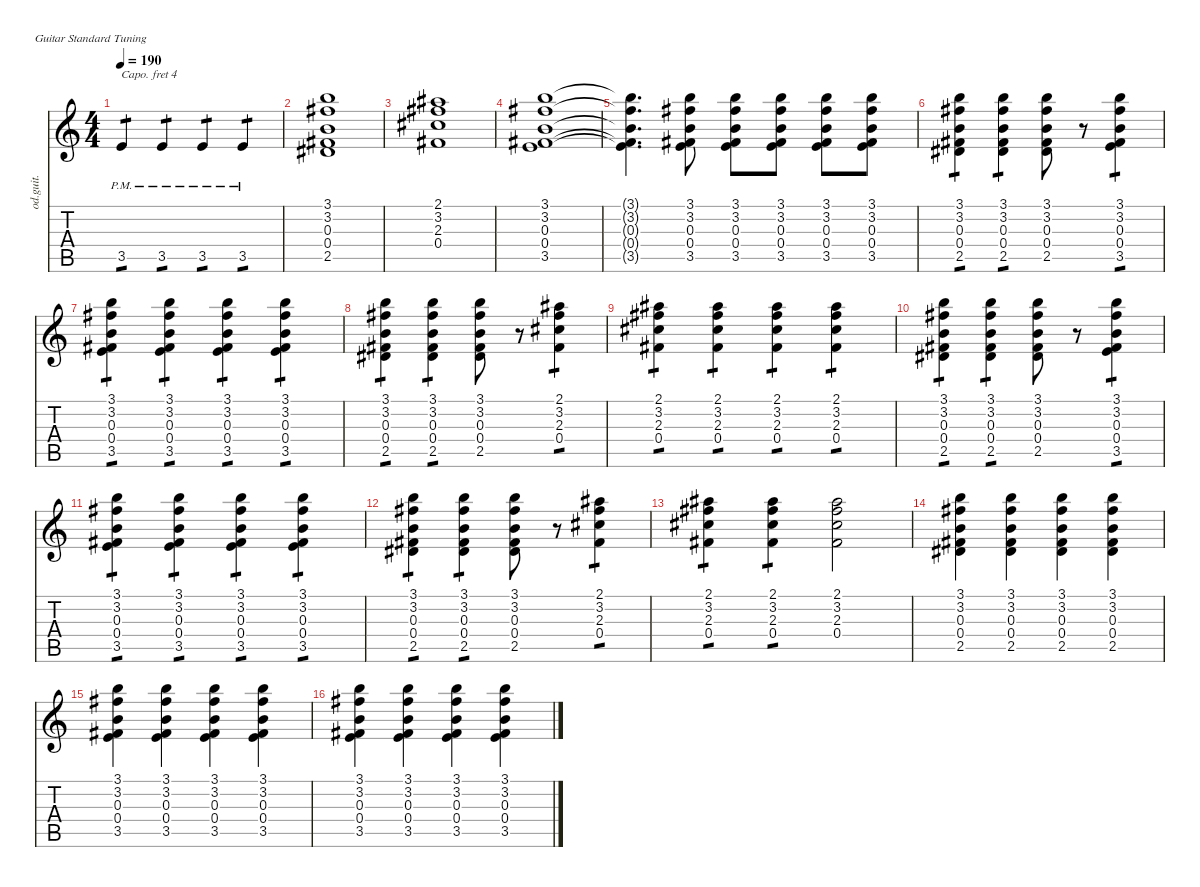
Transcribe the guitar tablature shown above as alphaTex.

\defaultSystemsLayout 4
\hideDynamics
\bracketExtendMode nobrackets
\track ("Left Guitar" "od.guit.") {instrument overdrivenguitar}
\staff {score tabs}
\capo 4
\tuning (E4 B3 G3 D3 A2 E2)
\ts (4 4)
\tempo 190
\clef g2
\ks c
3.5{pm}.4{tp 1 dy p} 3.5{pm}.4{tp 1} 3.5{pm}.4{tp 1} 3.5{pm}.4{tp 1} |
(3.1 3.2{acc #} 0.3 0.4{acc #} 2.5{acc #}).1 |
(2.1{acc #} 3.2{acc #} 2.3{acc #} 0.4{acc #}).1 |
(3.1 3.2{acc #} 0.3 0.4{acc #} 3.5).1{dy mf} |
(3.1{t} 3.2{t acc #} 0.3{t} 0.4{t acc #} 3.5{t}).4{d} (3.1 3.2{acc #} 0.3 0.4{acc #} 3.5).8 (3.1 3.2{acc #} 0.3 0.4{acc #} 3.5).8 (3.1 3.2{acc #} 0.3 0.4{acc #} 3.5).8 (3.1 3.2{acc #} 0.3 0.4{acc #} 3.5).8 (3.1 3.2{acc #} 0.3 0.4{acc #} 3.5).8 |
(3.1 3.2{acc #} 0.3 0.4{acc #} 2.5{acc #}).4{tp 1} (3.1 3.2{acc #} 0.3 0.4{acc #} 2.5{acc #}).4{tp 1} (3.1 3.2{acc #} 0.3 0.4{acc #} 2.5{acc #}).8 r.8 (3.1 3.2{acc #} 0.3 0.4{acc #} 3.5).4{tp 1} |
(3.1 3.2{acc #} 0.3 0.4{acc #} 3.5).4{tp 1} (3.1 3.2{acc #} 0.3 0.4{acc #} 3.5).4{tp 1} (3.1 3.2{acc #} 0.3 0.4{acc #} 3.5).4{tp 1} (3.1 3.2{acc #} 0.3 0.4{acc #} 3.5).4{tp 1} |
(3.1 3.2{acc #} 0.3 0.4{acc #} 2.5{acc #}).4{tp 1} (3.1 3.2{acc #} 0.3 0.4{acc #} 2.5{acc #}).4{tp 1} (3.1 3.2{acc #} 0.3 0.4{acc #} 2.5{acc #}).8 r.8 (2.1{acc #} 3.2{acc #} 2.3{acc #} 0.4{acc #}).4{tp 1} |
(2.1{acc #} 3.2{acc #} 2.3{acc #} 0.4{acc #}).4{tp 1} (2.1{acc #} 3.2{acc #} 2.3{acc #} 0.4{acc #}).4{tp 1} (2.1{acc #} 3.2{acc #} 2.3{acc #} 0.4{acc #}).4{tp 1} (2.1{acc #} 3.2{acc #} 2.3{acc #} 0.4{acc #}).4{tp 1} |
(3.1 3.2{acc #} 0.3 0.4{acc #} 2.5{acc #}).4{tp 1} (3.1 3.2{acc #} 0.3 0.4{acc #} 2.5{acc #}).4{tp 1} (3.1 3.2{acc #} 0.3 0.4{acc #} 2.5{acc #}).8 r.8 (3.1 3.2{acc #} 0.3 0.4{acc #} 3.5).4{tp 1} |
(3.1 3.2{acc #} 0.3 0.4{acc #} 3.5).4{tp 1} (3.1 3.2{acc #} 0.3 0.4{acc #} 3.5).4{tp 1} (3.1 3.2{acc #} 0.3 0.4{acc #} 3.5).4{tp 1} (3.1 3.2{acc #} 0.3 0.4{acc #} 3.5).4{tp 1} |
(3.1 3.2{acc #} 0.3 0.4{acc #} 2.5{acc #}).4{tp 1} (3.1 3.2{acc #} 0.3 0.4{acc #} 2.5{acc #}).4{tp 1} (3.1 3.2{acc #} 0.3 0.4{acc #} 2.5{acc #}).8 r.8 (2.1{acc #} 3.2{acc #} 2.3{acc #} 0.4{acc #}).4{tp 1} |
(2.1{acc #} 3.2{acc #} 2.3{acc #} 0.4{acc #}).4{tp 1} (2.1{acc #} 3.2{acc #} 2.3{acc #} 0.4{acc #}).4{tp 1} (2.1{acc #} 3.2{acc #} 2.3{acc #} 0.4{acc #}).2 |
(3.1 3.2{acc #} 0.3 0.4{acc #} 2.5{acc #}).4 (3.1 3.2{acc #} 0.3 0.4{acc #} 2.5{acc #}).4 (3.1 3.2{acc #} 0.3 0.4{acc #} 2.5{acc #}).4 (3.1 3.2{acc #} 0.3 0.4{acc #} 2.5{acc #}).4 |
(3.1 3.2{acc #} 0.3 0.4{acc #} 3.5).4 (3.1 3.2{acc #} 0.3 0.4{acc #} 3.5).4 (3.1 3.2{acc #} 0.3 0.4{acc #} 3.5).4 (3.1 3.2{acc #} 0.3 0.4{acc #} 3.5).4 |
(3.1 3.2{acc #} 0.3 0.4{acc #} 3.5).4 (3.1 3.2{acc #} 0.3 0.4{acc #} 3.5).4 (3.1 3.2{acc #} 0.3 0.4{acc #} 3.5).4 (3.1 3.2{acc #} 0.3 0.4{acc #} 3.5).4
